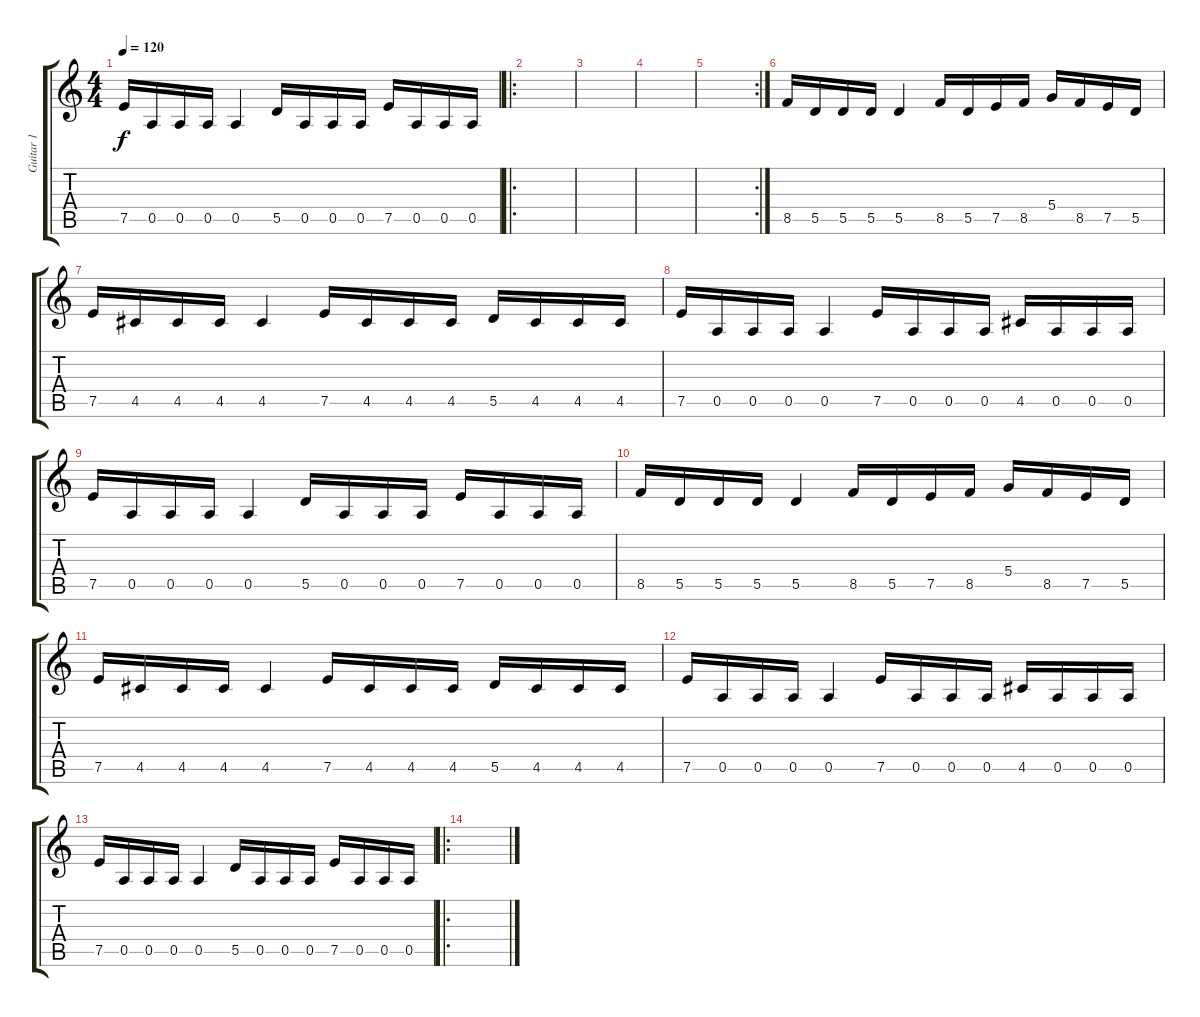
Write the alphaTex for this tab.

\track ("Guitar 1" "Guitar 1") {instrument overdrivenguitar}
\staff {score tabs}
\tuning (E4 B3 G3 D3 A2 E2) {hide}
\ts (4 4)
\tempo 120
\clef g2
\ks c
7.5.16{dy f} 0.5.16 0.5.16 0.5.16 0.5.4 5.5.16 0.5.16 0.5.16 0.5.16 7.5.16 0.5.16 0.5.16 0.5.16 |
\ro
|
|
|
\rc 2
|
8.5.16 5.5.16 5.5.16 5.5.16 5.5.4 8.5.16 5.5.16 7.5.16 8.5.16 5.4.16 8.5.16 7.5.16 5.5.16 |
7.5.16 4.5.16 4.5.16 4.5.16 4.5.4 7.5.16 4.5.16 4.5.16 4.5.16 5.5.16 4.5.16 4.5.16 4.5.16 |
7.5.16 0.5.16 0.5.16 0.5.16 0.5.4 7.5.16 0.5.16 0.5.16 0.5.16 4.5.16 0.5.16 0.5.16 0.5.16 |
7.5.16 0.5.16 0.5.16 0.5.16 0.5.4 5.5.16 0.5.16 0.5.16 0.5.16 7.5.16 0.5.16 0.5.16 0.5.16 |
8.5.16 5.5.16 5.5.16 5.5.16 5.5.4 8.5.16 5.5.16 7.5.16 8.5.16 5.4.16 8.5.16 7.5.16 5.5.16 |
7.5.16 4.5.16 4.5.16 4.5.16 4.5.4 7.5.16 4.5.16 4.5.16 4.5.16 5.5.16 4.5.16 4.5.16 4.5.16 |
7.5.16 0.5.16 0.5.16 0.5.16 0.5.4 7.5.16 0.5.16 0.5.16 0.5.16 4.5.16 0.5.16 0.5.16 0.5.16 |
7.5.16 0.5.16 0.5.16 0.5.16 0.5.4 5.5.16 0.5.16 0.5.16 0.5.16 7.5.16 0.5.16 0.5.16 0.5.16 |
\ro
